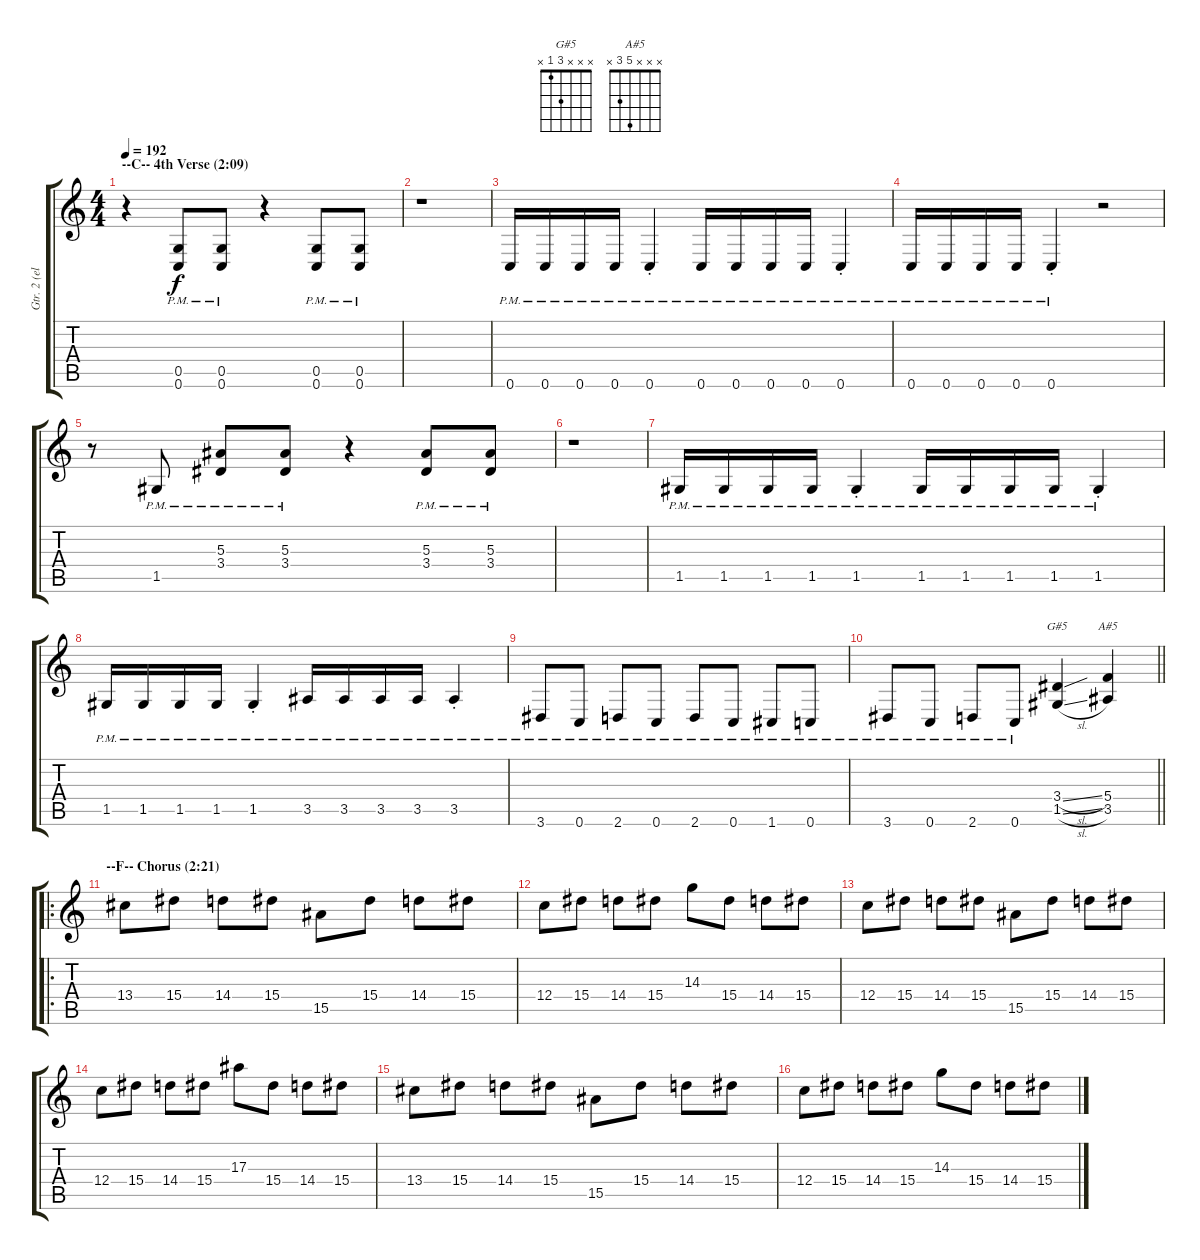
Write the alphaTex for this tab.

\track ("Gtr. 2 (elec. w/dist.) (Roope Latvala)" "Gtr. 2 (el") {instrument distortionguitar}
\staff {score tabs}
\tuning (D4 A3 F3 C3 G2 C2) {hide}
\chord ("G#5" x x x 3 1 x)
\chord ("A#5" x x x 5 3 x)
\ts (4 4)
\section ("" "--C-- 4th Verse (2:09)")
\tempo 192
\clef g2
\ks c
r.4{dy f volume 13} (0.5{pm} 0.6{pm}).8 (0.5{pm} 0.6{pm}).8 r.4 (0.5{pm} 0.6{pm}).8 (0.5{pm} 0.6{pm}).8 |
r.1 |
0.6{pm}.16 0.6{pm}.16 0.6{pm}.16 0.6{pm}.16 0.6{pm st}.4 0.6{pm}.16 0.6{pm}.16 0.6{pm}.16 0.6{pm}.16 0.6{pm st}.4 |
0.6{pm}.16 0.6{pm}.16 0.6{pm}.16 0.6{pm}.16 0.6{pm st}.4 r.2 |
r.8 1.5{pm}.8 (5.3{pm} 3.4{pm}).8 (5.3{pm} 3.4{pm}).8 r.4 (5.3{pm} 3.4{pm}).8 (5.3{pm} 3.4{pm}).8 |
r.1 |
1.5{pm}.16 1.5{pm}.16 1.5{pm}.16 1.5{pm}.16 1.5{pm st}.4 1.5{pm}.16 1.5{pm}.16 1.5{pm}.16 1.5{pm}.16 1.5{pm st}.4 |
1.5{pm}.16 1.5{pm}.16 1.5{pm}.16 1.5{pm}.16 1.5{pm st}.4 3.5{pm}.16 3.5{pm}.16 3.5{pm}.16 3.5{pm}.16 3.5{pm st}.4 |
3.6{pm}.8 0.6{pm}.8 2.6{pm}.8 0.6{pm}.8 2.6{pm}.8 0.6{pm}.8 1.6{pm}.8 0.6{pm}.8 |
\barLineRight lightlight
3.6{pm}.8 0.6{pm}.8 2.6{pm}.8 0.6{pm}.8 (3.4{sl} 1.5{sl}).4{ch "G#5"} (5.4 3.5).4{ch "A#5"} |
\ro
\section ("" "--F-- Chorus (2:21)")
13.4.8 15.4.8 14.4.8 15.4.8 15.5.8 15.4.8 14.4.8 15.4.8 |
12.4.8 15.4.8 14.4.8 15.4.8 14.3.8 15.4.8 14.4.8 15.4.8 |
12.4.8 15.4.8 14.4.8 15.4.8 15.5.8 15.4.8 14.4.8 15.4.8 |
12.4.8 15.4.8 14.4.8 15.4.8 17.3.8 15.4.8 14.4.8 15.4.8 |
13.4.8 15.4.8 14.4.8 15.4.8 15.5.8 15.4.8 14.4.8 15.4.8 |
12.4.8 15.4.8 14.4.8 15.4.8 14.3.8 15.4.8 14.4.8 15.4.8
